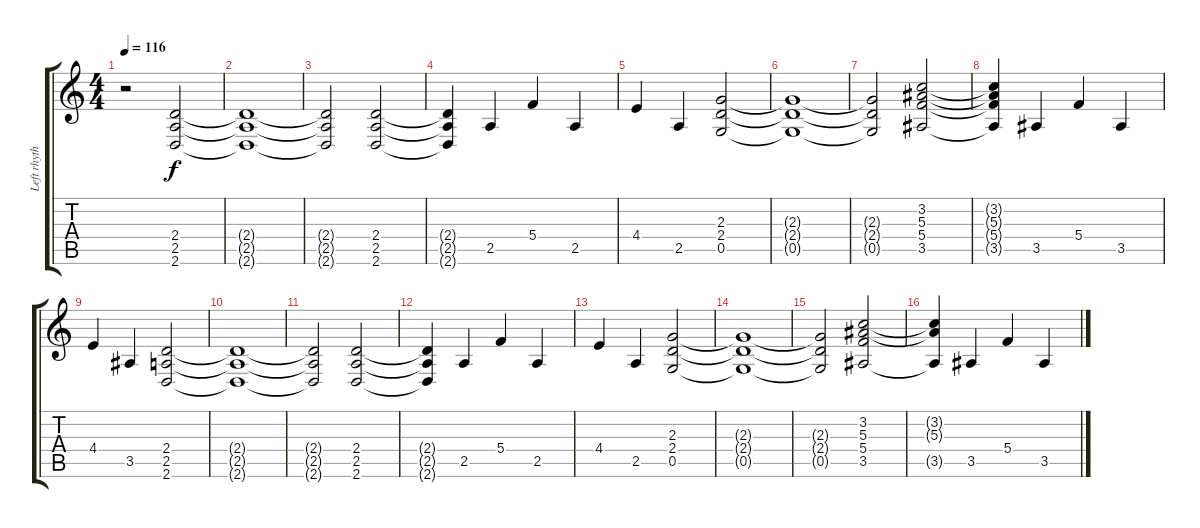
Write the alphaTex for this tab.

\track ("Left rhythm" "Left rhyth") {instrument distortionguitar}
\staff {score tabs}
\tuning (D4 A3 F3 C3 G2 C2) {hide}
\ts (4 4)
\tempo 116
\clef g2
\ks c
r.2{dy f} (2.4 2.5 2.6).2 |
(2.4{t} 2.5{t} 2.6{t}).1 |
(2.4{t} 2.5{t} 2.6{t}).2 (2.4 2.5 2.6).2 |
(2.4{t} 2.5{t} 2.6{t}).4 2.5.4 5.4.4 2.5.4 |
4.4.4 2.5.4 (2.3 2.4 0.5).2 |
(2.3{t} 2.4{t} 0.5{t}).1 |
(2.3{t} 2.4{t} 0.5{t}).2 (3.2 5.3 5.4 3.5).2 |
(3.2{t} 5.3{t} 5.4{t} 3.5{t}).4 3.5.4 5.4.4 3.5.4 |
4.4.4 3.5.4 (2.4 2.5 2.6).2 |
(2.4{t} 2.5{t} 2.6{t}).1 |
(2.4{t} 2.5{t} 2.6{t}).2 (2.4 2.5 2.6).2 |
(2.4{t} 2.5{t} 2.6{t}).4 2.5.4 5.4.4 2.5.4 |
4.4.4 2.5.4 (2.3 2.4 0.5).2 |
(2.3{t} 2.4{t} 0.5{t}).1 |
(2.3{t} 2.4{t} 0.5{t}).2 (3.2 5.3 5.4 3.5).2 |
(3.2{t} 5.3{t} 3.5{t}).4 3.5.4 5.4.4 3.5.4
